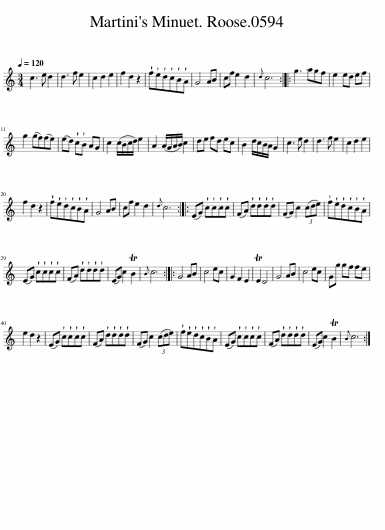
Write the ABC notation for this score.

X:1
L:1/8
Q:1/4=120
M:3/4
I:linebreak $
K:C
V:1 treble
V:1
 c3 e d2 | d3 f e2 | c2 d2 e2 | f2 d2 z2 | !wedge!f!wedge!e!wedge!d!wedge!c!wedge!B!wedge!A | %5
 G4 AB | cf e2 d2 |{d} c6 :: g3 agf | e2 ed ef |$ %10
 g2 (gf)(fe) | (ed) !wedge!c!wedge!B AG | c2 (c/B/c/d/) e2 | A2 (A/G/A/B/) c2 | de fd ec | %15
 B2 d/c/B/A/ G2 | c3 e d2 | d3 f e2 | c2 d2 e2 |$ f2 d2 z2 | %20
 !wedge!f!wedge!e!wedge!d!wedge!c!wedge!B!wedge!A | G4 AB | cf e2 d2 |{d} c6 :: (EG) !wedge!c!wedge!c!wedge!c!wedge!c | %25
 (FA) !wedge!d!wedge!d!wedge!d!wedge!d | (FG) c2 (3(cde) | !wedge!f!wedge!e!wedge!d!wedge!c!wedge!B!wedge!A |$ (EG) !wedge!c!wedge!c!wedge!c!wedge!c | (FA) !wedge!d!wedge!d!wedge!d!wedge!d | %30
 (EG) c2 TB2 |{B} c6 :: G4 AB | c4 ec | G2 F2 E2 | %35
 TE2 D4 | G4 AB | c4 ec | Gg gf fe |$ e2 d2 z2 | %40
 (EG) !wedge!c!wedge!c!wedge!c!wedge!c | (FA) !wedge!d!wedge!d!wedge!d!wedge!d | (FG) c2 (3(cde) | !wedge!f!wedge!e!wedge!d!wedge!c!wedge!B!wedge!A | (EG) !wedge!c!wedge!c!wedge!c!wedge!c | %45
 (FA) !wedge!d!wedge!d!wedge!d!wedge!d | (EG) c2 TB2 |{B} c6 :| %48
